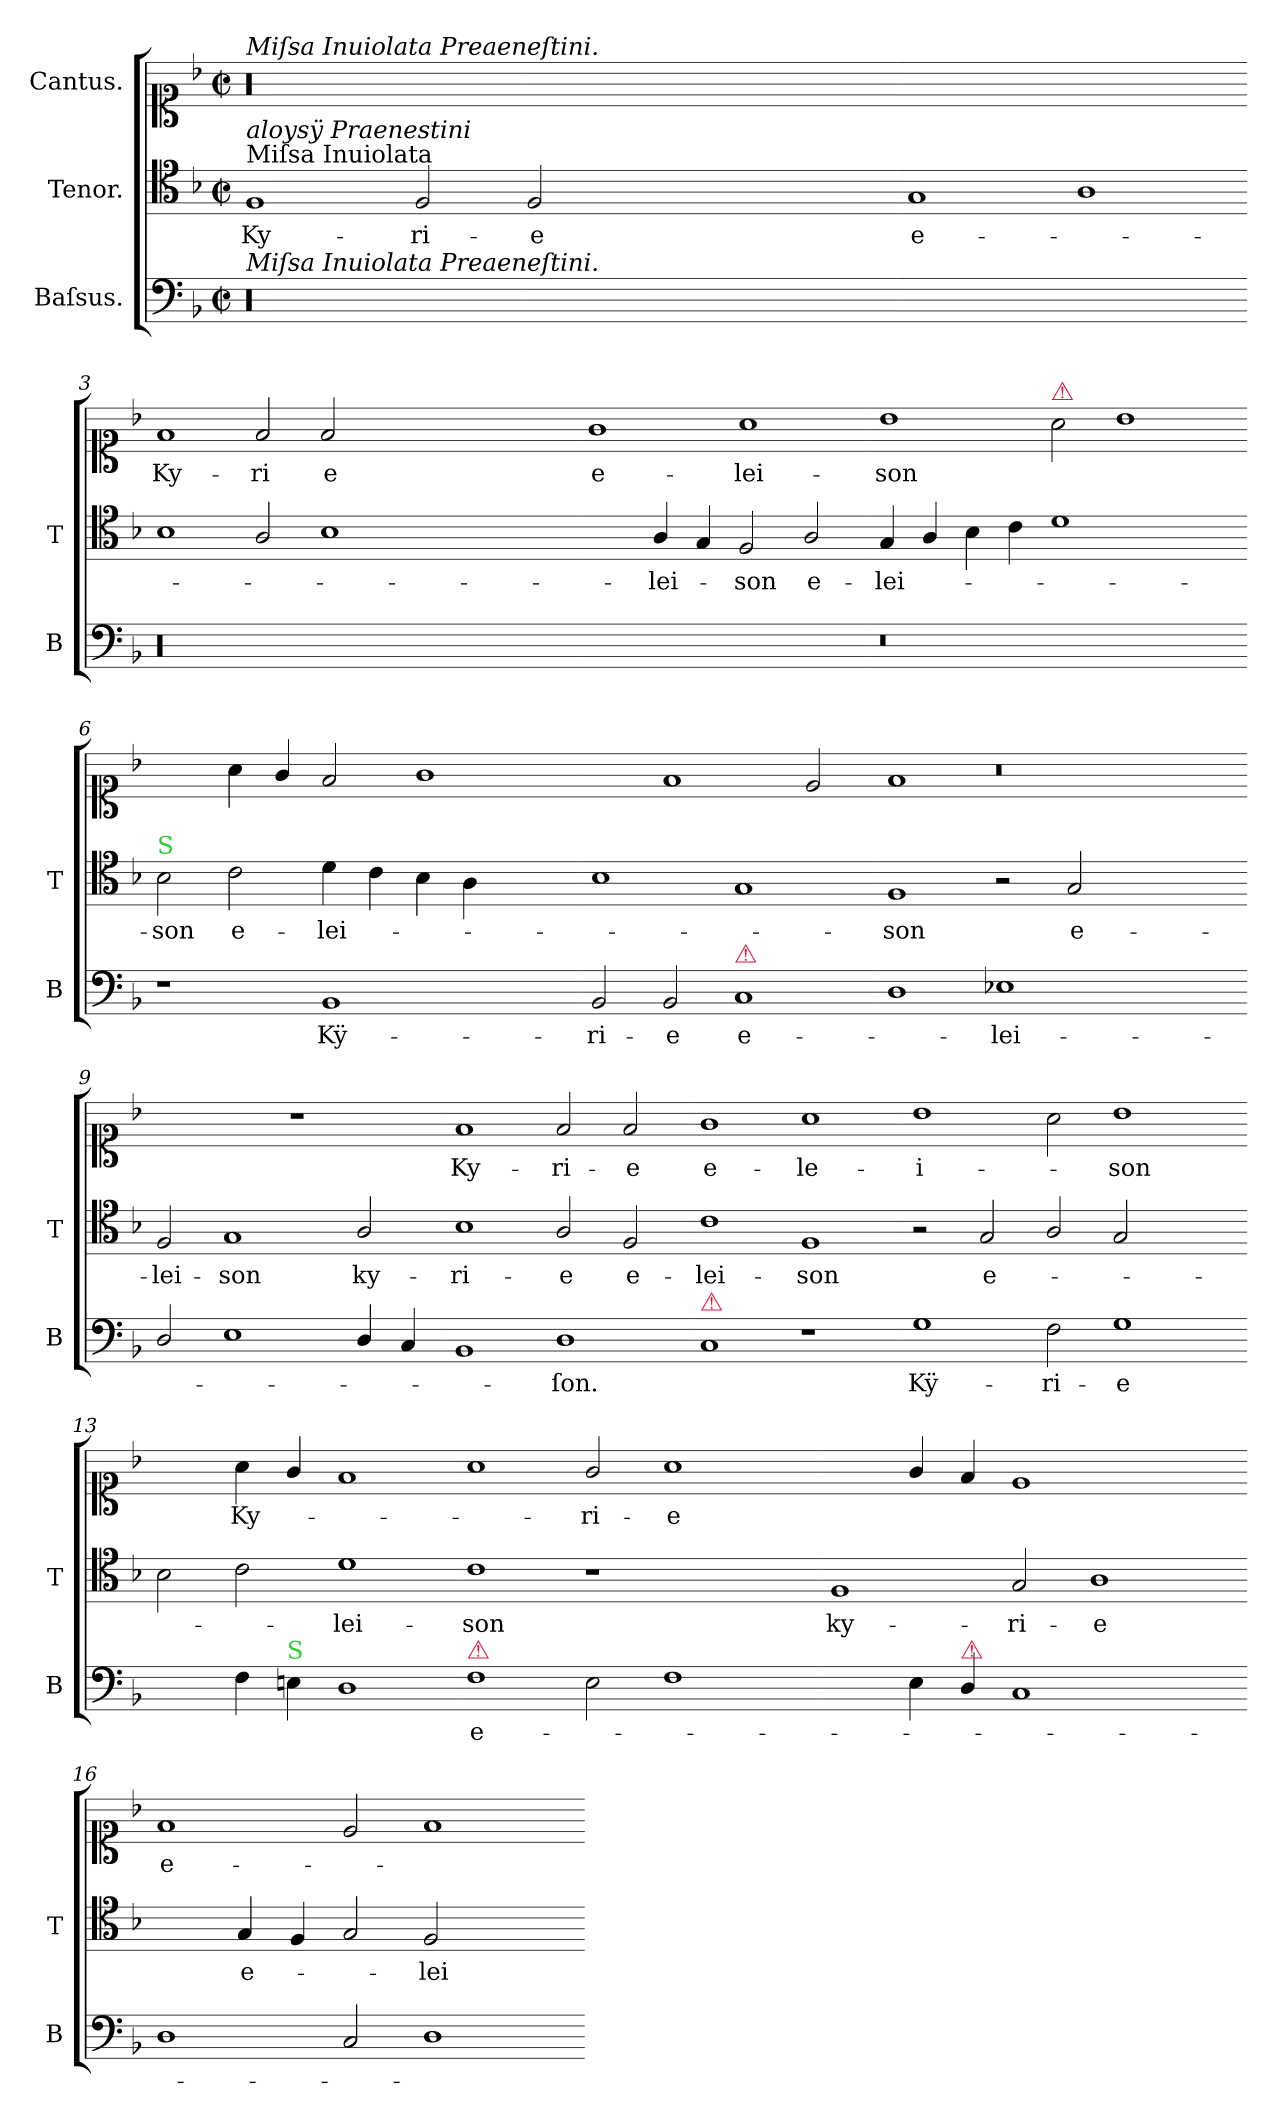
**kern	**text	**kern	**text	**kern	**text
*part3	*part3	*part2	*part2	*part1	*part1
*staff3	*staff3	*staff2	*staff2	*staff1	*staff1
*I"Baſsus.	*	*I"Tenor.	*	*I"Cantus.	*
*I'B	*	*I'T	*	*	*
*clefF4	*	*clefC4	*	*clefC1	*
*k[b-]	*	*k[b-]	*	*k[b-]	*
*M2/1	*	*M2/1	*	*M2/1	*
*met(c|)	*	*met(c|)	*	*met(c|)	*
=1	=1	=1	=1	=1	=1
!	!	!	!	!LO:TX:a:i:t=Miſsa Inuiolata Preaeneſtini.	!
!	!	!LO:TX:a:t=Miſsa Inuiolata	!	!	!
!	!	!LO:TX:a:i:t=aloysÿ Praenestini	!	!	!
!LO:TX:a:i:t=Miſsa Inuiolata Preaeneſtini.	!	!	!	!	!
00r	.	1F/	Ky-	00r	.
.	.	2F/	-ri-	.	.
.	.	2F/	-e	.	.
.	.	0ryy	.	.	.
=2-	=2-	=2-	=2-	=2-	=2-
0ryy	.	1G/	e-	0ryy	.
.	.	1A\	.	.	.
=3-	=3-	=3-	=3-	=3-	=3-
00r	.	1B-\	.	1f/	Ky-
.	.	2A/	.	2f/	-ri
.	.	1B-\	.	2f/	-e
.	.	.	.	0ryy	.
.	.	1.ryy	.	.	.
=4-	=4-	=4-	=4-	=4-	=4-
0ryy	.	2ryy	.	1g\	e-
.	.	4A/	-lei-	.	.
.	.	4G/	.	.	.
.	.	2F/	-son	1a\	-lei-
.	.	2A/	e-	.	.
=5-	=5-	=5-	=5-	=5-	=5-
0r	.	4G/	-lei-	1b-\	-son
.	.	4A/	.	.	.
.	.	4B-\	.	.	.
.	.	4c\	.	.	.
!	!	!	!	!LO:TX:a:color=crimson:t=⚠	!
.	.	1d\	.	2a\	.
.	.	.	.	1b-\	.
2ryy	.	2ryy	.	.	.
=6-	=6-	=6-	=6-	=6-	=6-
!	!	!LO:TX:a:color=limegreen:t=S	!	!	!
1r	.	2B-\	-son	2ryy	.
.	.	2c\	e-	4a\	.
.	.	.	.	4g/	.
1BB-/	Kÿ-	4d\	-lei-	2f/	.
.	.	4c\	.	.	.
.	.	4B-\	.	1g\	.
.	.	4A\	.	.	.
2ryy	.	2ryy	.	.	.
=7-	=7-	=7-	=7-	=7-	=7-
2BB-/	-ri-	1B-\	.	2ryy	.
2BB-/	-e	.	.	1f/	.
!LO:TX:a:color=crimson:t=⚠	!	!	!	!	!
1C/	e-	1G/	.	.	.
.	.	.	.	2e/	.
=8-	=8-	=8-	=8-	=8-	=8-
1D\	.	1F/	-son	1f/	.
1E-X\	-lei-	2r	.	0r	.
.	.	2G/	e-	.	.
1ryy	.	1ryy	.	.	.
=9-	=9-	=9-	=9-	=9-	=9-
2D/	.	2F/	-lei-	1ryy	.
1E-\	.	1G/	-son	.	.
.	.	.	.	1r	.
4D/	.	2A/	ky-	.	.
4C/	.	.	.	.	.
=10-	=10-	=10-	=10-	=10-	=10-
1BB-/	.	1B-\	-ri-	1f/	Ky-
1D\	-ſon.	2A/	-e	2f/	-ri-
.	.	2F/	e-	2f/	-e
=11-	=11-	=11-	=11-	=11-	=11-
!LO:TX:a:color=crimson:t=⚠	!	!	!	!	!
1C/	.	1c\	-lei-	1g\	e-
1r	.	1F/	-son	1a\	-le-
=12-	=12-	=12-	=12-	=12-	=12-
1G\	Kÿ-	2r	.	1b-\	-i-
.	.	2G/	e-	.	.
2F\	-ri-	2A/	.	2a\	.
1G\	-e	2G/	.	1b-\	-son
.	.	2ryy	.	.	.
=13-	=13-	=13-	=13-	=13-	=13-
2ryy	.	2B-\	.	2ryy	.
!	!	!	!	!	!LO:LY:i
4F\	.	2c\	.	4a\	Ky-
!LO:TX:a:color=limegreen:t=S	!	!	!	!	!
4En\	.	.	.	4g/	.
1D\	.	1d\	-lei-	1f/	.
=14-	=14-	=14-	=14-	=14-	=14-
!LO:TX:a:color=crimson:t=⚠	!	!	!	!	!
1F\	e-	1c\	-son	1a\	.
!	!	!	!	!	!LO:LY:i
2E\	.	1r	.	2g/	-ri-
!	!	!	!	!	!LO:LY:i
1F\	.	.	.	1a\	-e
.	.	2ryy	.	.	.
=15-	=15-	=15-	=15-	=15-	=15-
2ryy	.	1F/	ky-	2ryy	.
4E\	.	.	.	4g/	.
!LO:TX:a:color=crimson:t=⚠	!	!	!	!	!
4D/	.	.	.	4f/	.
1C/	.	2G/	-ri-	1e/	.
.	.	1A\	-e	.	.
2ryy	.	.	.	2ryy	.
=16-	=16-	=16-	=16-	=16-	=16-
!	!	!	!	!	!LO:LY:i
1D\	.	2ryy	.	1f/	e-
.	.	4G/	e-	.	.
.	.	4F/	.	.	.
2C/	.	2G/	.	2e/	.
1D\	.	2F/	-lei-	1f/	.
.	.	2ryy	.	.	.
=-	=-	=-	=-	=-	=-
*-	*-	*-	*-	*-	*-
